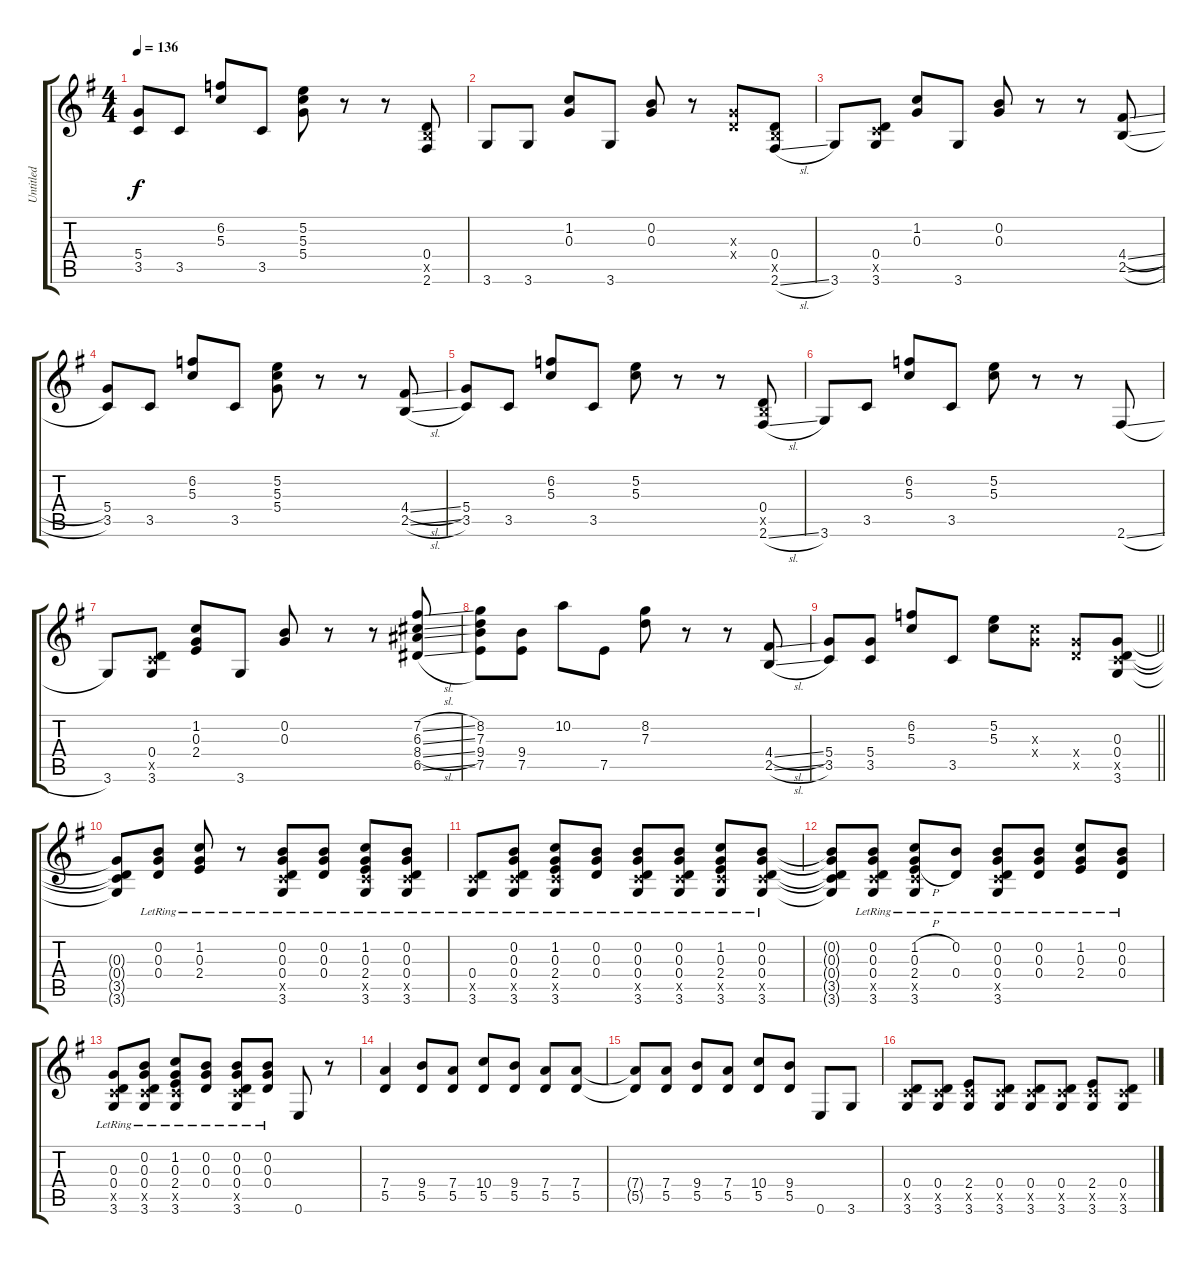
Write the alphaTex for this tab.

\track ("Untitled" "Untitled") {instrument distortionguitar}
\staff {score tabs}
\tuning (E4 B3 G3 D3 A2 E2) {hide}
\ts (4 4)
\tempo 136
\clef g2
\ks g
(5.4 3.5).8{dy f} 3.5.8 (6.2 5.3).8 3.5.8 (5.2 5.3 5.4).8 r.8 r.8 (0.4 2.5{x} 2.6).8 |
3.6.8 3.6.8 (1.2 0.3).8 3.6.8 (0.2 0.3).8 r.8 (0.3{x} 0.4{x}).8 (0.4 2.5{x} 2.6{sl}).8 |
3.6.8 (0.4 3.5{x} 3.6).8 (1.2 0.3).8 3.6.8 (0.2 0.3).8 r.8 r.8 (4.4{sl} 2.5{sl}).8 |
(5.4 3.5).8 3.5.8 (6.2 5.3).8 3.5.8 (5.2 5.3 5.4).8 r.8 r.8 (4.4{sl} 2.5{sl}).8 |
(5.4 3.5).8 3.5.8 (6.2 5.3).8 3.5.8 (5.2 5.3).8 r.8 r.8 (0.4 2.5{x} 2.6{sl}).8 |
3.6.8 3.5.8 (6.2 5.3).8 3.5.8 (5.2 5.3).8 r.8 r.8 2.6{sl}.8 |
3.6.8 (0.4 3.5{x} 3.6).8 (1.2 0.3 2.4).8 3.6.8 (0.2 0.3).8 r.8 r.8 (7.2{sl} 6.3{sl} 8.4{sl} 6.5{sl}).8 |
(8.2 7.3 9.4 7.5).8 (9.4 7.5).8 10.2.8 7.5.8 (8.2 7.3).8 r.8 r.8 (4.4{sl} 2.5{sl}).8 |
\barLineRight lightlight
(5.4 3.5).8 (5.4 3.5).8 (6.2 5.3).8 3.5.8 (5.2 5.3).8 (5.3{x} 5.4{x}).8 (5.4{x} 5.5{x}).8 (0.3 0.4 3.5{x} 3.6).8 |
(0.3{t} 0.4{t} 3.5{t} 3.6{t}).8 (0.2{lr} 0.3{lr} 0.4{lr}).8 (1.2{lr} 0.3{lr} 2.4{lr}).8 r.8 (0.2{lr} 0.3{lr} 0.4{lr} 3.5{x} 3.6{lr}).8 (0.2{lr} 0.3{lr} 0.4{lr}).8 (1.2{lr} 0.3{lr} 2.4{lr} 3.5{x} 3.6{lr}).8 (0.2{lr} 0.3{lr} 0.4{lr} 3.5{x} 3.6{lr}).8 |
(0.4{lr} 3.5{x} 3.6{lr}).8 (0.2{lr} 0.3{lr} 0.4{lr} 3.5{x} 3.6{lr}).8 (1.2{lr} 0.3{lr} 2.4{lr} 3.5{x} 3.6{lr}).8 (0.2{lr} 0.3{lr} 0.4{lr}).8 (0.2{lr} 0.3{lr} 0.4{lr} 3.5{x} 3.6{lr}).8 (0.2{lr} 0.3{lr} 0.4{lr} 3.5{x} 3.6{lr}).8 (1.2{lr} 0.3{lr} 2.4{lr} 3.5{x} 3.6{lr}).8 (0.2{lr} 0.3{lr} 0.4{lr} 3.5{x} 3.6{lr}).8 |
(0.2{t} 0.3{t} 0.4{t} 3.5{t} 3.6{t}).8 (0.2{lr} 0.3{lr} 0.4{lr} 3.5{x} 3.6{lr}).8 (1.2{h lr} 0.3{lr} 2.4{h lr} 3.5{x} 3.6{lr}).8 (0.2{lr} 0.4{lr}).8 (0.2{lr} 0.3{lr} 0.4{lr} 3.5{x} 3.6{lr}).8 (0.2{lr} 0.3{lr} 0.4{lr}).8 (1.2{lr} 0.3{lr} 2.4{lr}).8 (0.2{lr} 0.3{lr} 0.4{lr}).8 |
(0.3{lr} 0.4{lr} 3.5{x} 3.6{lr}).8 (0.2{lr} 0.3{lr} 0.4{lr} 3.5{x} 3.6{lr}).8 (1.2{lr} 0.3{lr} 2.4{lr} 3.5{x} 3.6{lr}).8 (0.2{lr} 0.3{lr} 0.4{lr}).8 (0.2{lr} 0.3{lr} 0.4{lr} 3.5{x} 3.6{lr}).8 (0.2{lr} 0.3{lr} 0.4{lr}).8 0.6.8 r.8 |
(7.4 5.5).4 (9.4 5.5).8 (7.4 5.5).8 (10.4 5.5).8 (9.4 5.5).8 (7.4 5.5).8 (7.4 5.5).8 |
(7.4{t} 5.5{t}).8 (7.4 5.5).8 (9.4 5.5).8 (7.4 5.5).8 (10.4 5.5).8 (9.4 5.5).8 0.6.8 3.6.8 |
(0.4 3.5{x} 3.6).8 (0.4 3.5{x} 3.6).8 (2.4 3.5{x} 3.6).8 (0.4 3.5{x} 3.6).8 (0.4 3.5{x} 3.6).8 (0.4 3.5{x} 3.6).8 (2.4 3.5{x} 3.6).8 (0.4 3.5{x} 3.6).8
